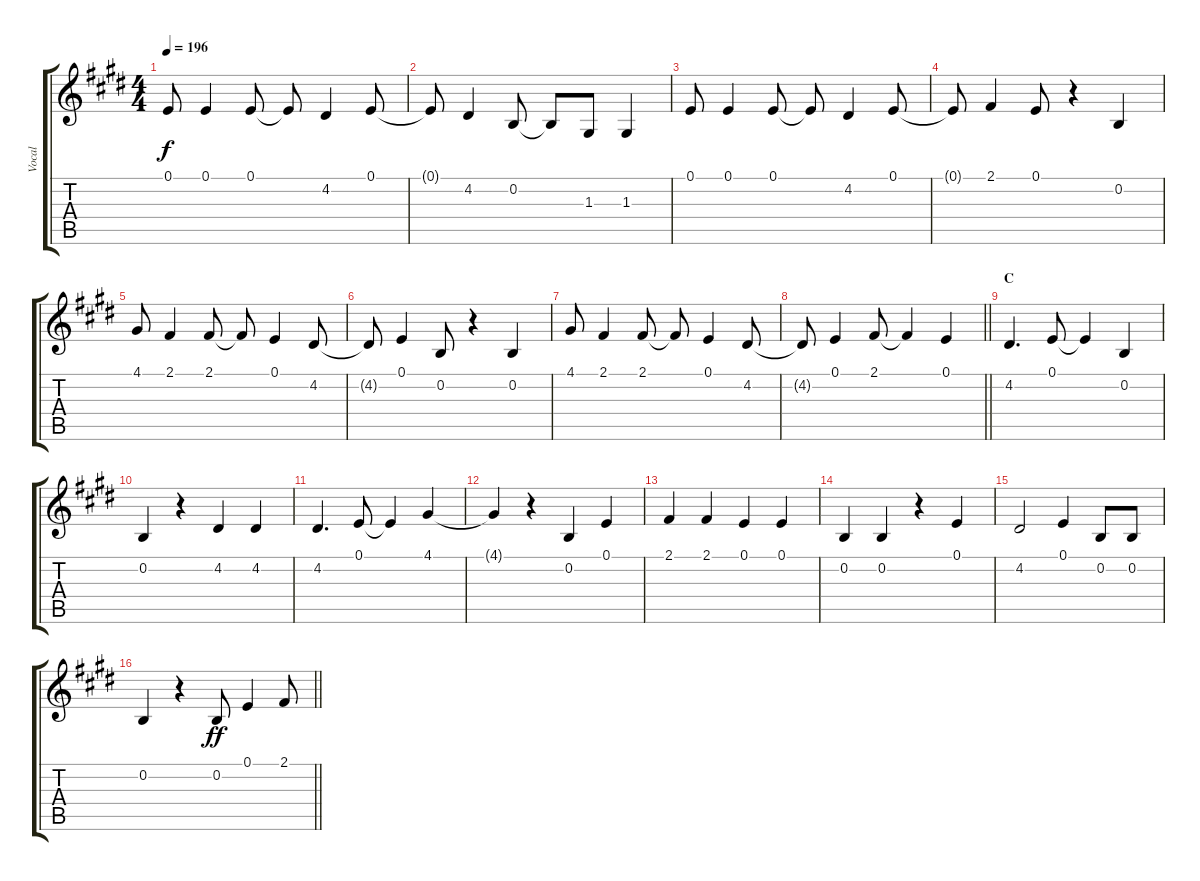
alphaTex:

\track ("Vocal" "Vocal") {instrument flute}
\staff {score tabs}
\tuning (E4 B3 G3 D3 A2 E2) {hide}
\ts (4 4)
\tempo 196
\clef g2
\ks e
0.1.8{dy f} 0.1.4 0.1.8 0.1{t}.8 4.2.4 0.1.8 |
0.1{t}.8 4.2.4 0.2.8 0.2{t}.8 1.3.8 1.3.4 |
0.1.8 0.1.4 0.1.8 0.1{t}.8 4.2.4 0.1.8 |
0.1{t}.8 2.1.4 0.1.8 r.4 0.2.4 |
4.1.8 2.1.4 2.1.8 2.1{t}.8 0.1.4 4.2.8 |
4.2{t}.8 0.1.4 0.2.8 r.4 0.2.4 |
4.1.8 2.1.4 2.1.8 2.1{t}.8 0.1.4 4.2.8 |
\barLineRight lightlight
4.2{t}.8 0.1.4 2.1.8 2.1{t}.4 0.1.4 |
\section ("" "C")
4.2.4{d} 0.1.8 0.1{t}.4 0.2.4 |
0.2.4 r.4 4.2.4 4.2.4 |
4.2.4{d} 0.1.8 0.1{t}.4 4.1.4 |
4.1{t}.4 r.4 0.2.4 0.1.4 |
2.1.4 2.1.4 0.1.4 0.1.4 |
0.2.4 0.2.4 r.4 0.1.4 |
4.2.2 0.1.4 0.2.8 0.2.8 |
\barLineRight lightlight
0.2.4 r.4 0.2.8{dy ff} 0.1.4 2.1.8
